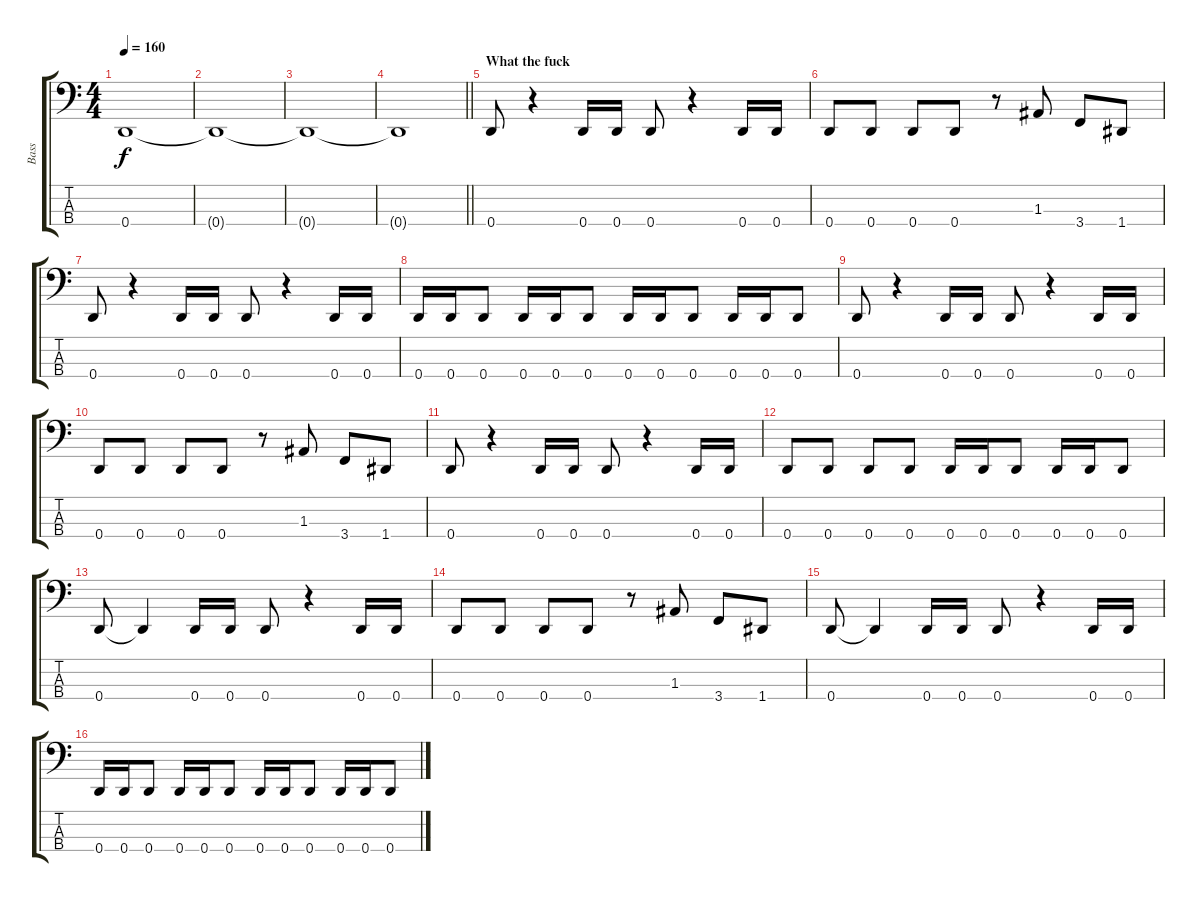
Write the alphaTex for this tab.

\track ("Bass" "Bass") {instrument electricbasspick}
\staff {score tabs}
\tuning (G2 D2 A1 D1) {hide}
\ts (4 4)
\tempo 160
\clef f4
\ks c
0.4.1{dy f} |
0.4{t}.1 |
0.4{t}.1 |
\barLineRight lightlight
0.4{t}.1 |
\section ("" "What the fuck")
0.4.8 r.4 0.4.16 0.4.16 0.4.8 r.4 0.4.16 0.4.16 |
0.4.8 0.4.8 0.4.8 0.4.8 r.8 1.3.8 3.4.8 1.4.8 |
0.4.8 r.4 0.4.16 0.4.16 0.4.8 r.4 0.4.16 0.4.16 |
0.4.16 0.4.16 0.4.8 0.4.16 0.4.16 0.4.8 0.4.16 0.4.16 0.4.8 0.4.16 0.4.16 0.4.8 |
0.4.8 r.4 0.4.16 0.4.16 0.4.8 r.4 0.4.16 0.4.16 |
0.4.8 0.4.8 0.4.8 0.4.8 r.8 1.3.8 3.4.8 1.4.8 |
0.4.8 r.4 0.4.16 0.4.16 0.4.8 r.4 0.4.16 0.4.16 |
0.4.8 0.4.8 0.4.8 0.4.8 0.4.16 0.4.16 0.4.8 0.4.16 0.4.16 0.4.8 |
0.4.8 0.4{t}.4 0.4.16 0.4.16 0.4.8 r.4 0.4.16 0.4.16 |
0.4.8 0.4.8 0.4.8 0.4.8 r.8 1.3.8 3.4.8 1.4.8 |
0.4.8 0.4{t}.4 0.4.16 0.4.16 0.4.8 r.4 0.4.16 0.4.16 |
0.4.16 0.4.16 0.4.8 0.4.16 0.4.16 0.4.8 0.4.16 0.4.16 0.4.8 0.4.16 0.4.16 0.4.8
